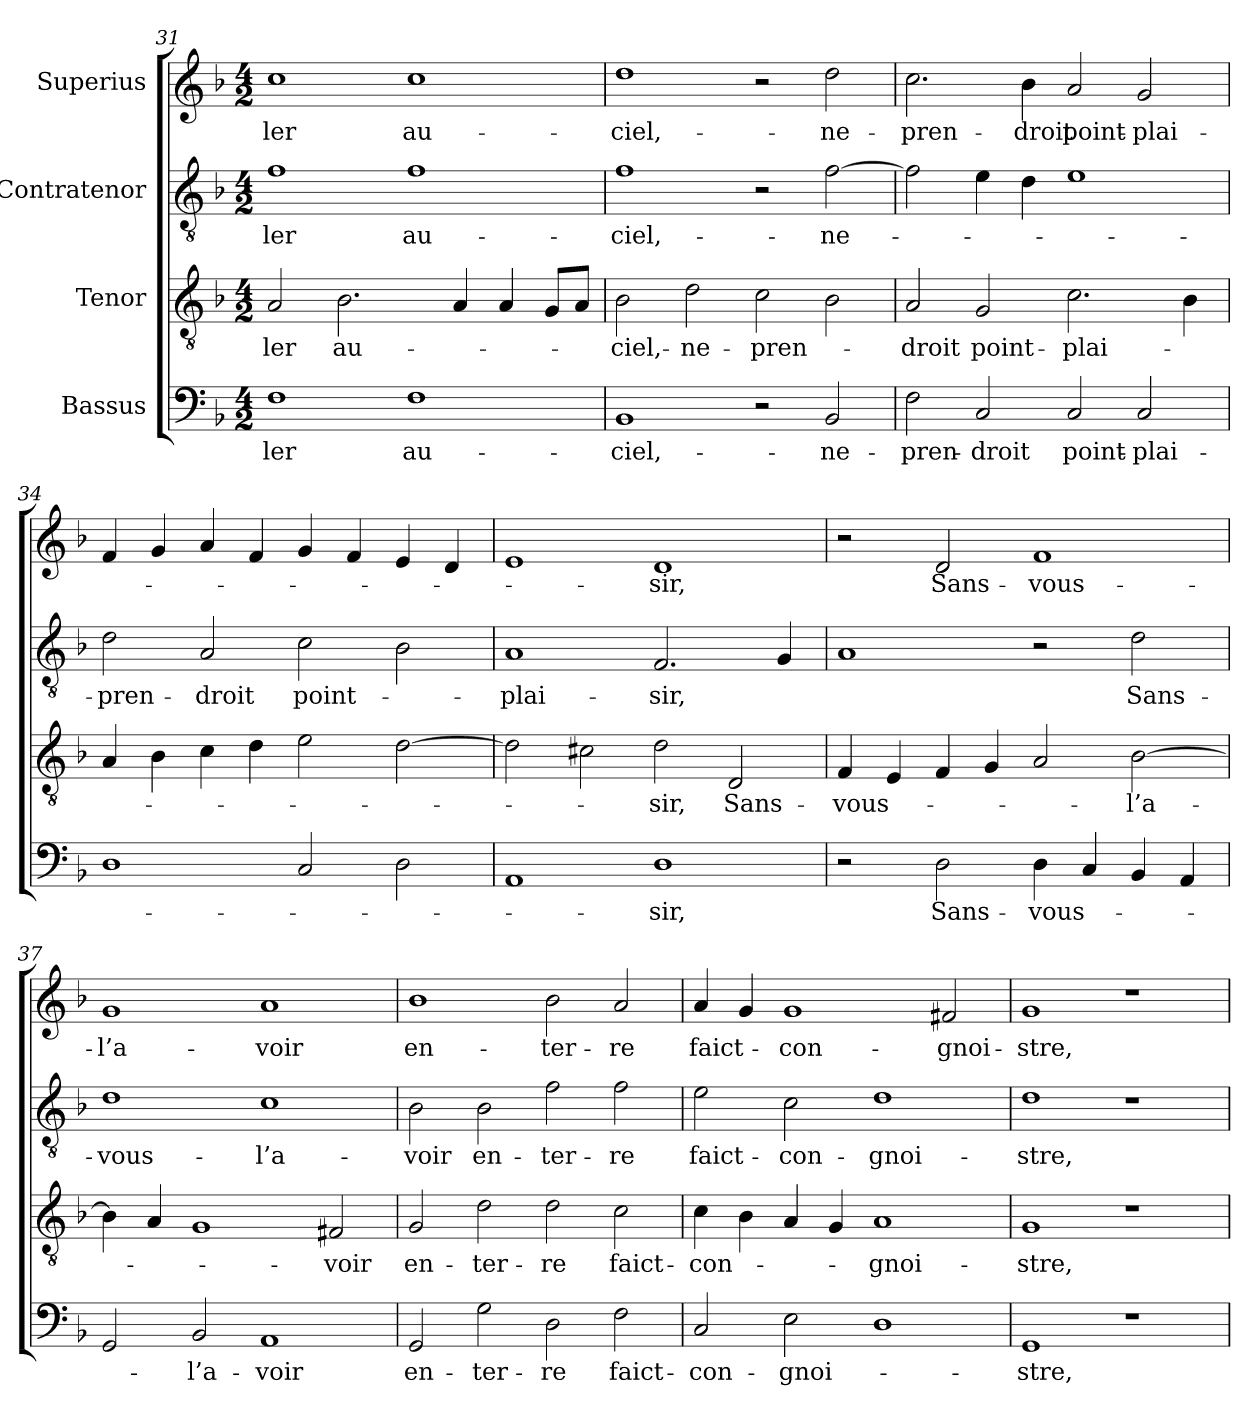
**kern	**text	**kern	**text	**kern	**text	**kern	**text
*part4	*part4	*part3	*part3	*part2	*part2	*part1	*part1
*staff4	*staff4	*staff3	*staff3	*staff2	*staff2	*staff1	*staff1
*I"Bassus	*	*I"Tenor	*	*I"Contratenor	*	*I"Superius	*
*clefF4	*	*clefGv2	*	*clefGv2	*	*clefG2	*
*k[b-]	*	*k[b-]	*	*k[b-]	*	*k[b-]	*
*M4/2	*	*M4/2	*	*M4/2	*	*M4/2	*
=31	=31	=31	=31	=31	=31	=31	=31
1F\	-ler	2A/	-ler	1f\	-ler	1cc\	-ler
.	.	2.B-\	au-	.	.	.	.
1F\	au-	.	.	1f\	au-	1cc\	au-
.	.	4A/	.	.	.	.	.
.	.	4A/	.	.	.	.	.
.	.	8G/L	.	.	.	.	.
.	.	8A/J	.	.	.	.	.
=32	=32	=32	=32	=32	=32	=32	=32
1BB-/	ciel,-	2B-\	ciel,-	1f\	ciel,-	1dd\	ciel,-
.	.	2d\	ne-	.	.	.	.
2r	.	2c\	pren-	2r	.	2r	.
2BB-/	ne-	2B-\	.	[2f\	ne-	2dd\	ne-
=33	=33	=33	=33	=33	=33	=33	=33
2F\	pren-	2A/	-droit	2f\]	.	2.cc\	pren-
2C/	-droit	2G/	point-	4e\	.	.	.
.	.	.	.	4d\	.	4b-\	-droit
2C/	point-	2.c\	plai-	1e\	.	2a/	point-
2C/	plai-	.	.	.	.	2g/	plai-
.	.	4B-\	.	.	.	.	.
=34	=34	=34	=34	=34	=34	=34	=34
1D\	.	4A/	.	2d\	pren-	4f/	.
.	.	4B-\	.	.	.	4g/	.
.	.	4c\	.	2A/	-droit	4a/	.
.	.	4d\	.	.	.	4f/	.
2C/	.	2e\	.	2c\	point-	4g/	.
.	.	.	.	.	.	4f/	.
2D\	.	[2d\	.	2B-\	.	4e/	.
.	.	.	.	.	.	4d/	.
=35	=35	=35	=35	=35	=35	=35	=35
1AA/	.	2d\]	.	1A/	plai-	1e/	.
.	.	2c#X\	.	.	.	.	.
1D\	-sir,	2d\	-sir,	2.F/	-sir,	1d/	-sir,
.	.	2D/	Sans-	.	.	.	.
.	.	.	.	4G/	.	.	.
=36	=36	=36	=36	=36	=36	=36	=36
2r	.	4F/	vous-	1A/	.	2r	.
.	.	4E/	.	.	.	.	.
2D\	Sans-	4F/	.	.	.	2d/	Sans-
.	.	4G/	.	.	.	.	.
4D\	vous-	2A/	.	2r	.	1f/	vous-
4C/	.	.	.	.	.	.	.
4BB-/	.	[2B-\	l’a-	2d\	Sans-	.	.
4AA/	.	.	.	.	.	.	.
=37	=37	=37	=37	=37	=37	=37	=37
2GG/	.	4B-\]	.	1d\	vous-	1g/	l’a-
.	.	4A/	.	.	.	.	.
2BB-/	l’a-	1G/	.	.	.	.	.
1AA/	-voir	.	.	1c\	l’a-	1a/	-voir
.	.	2F#X/	-voir	.	.	.	.
=38	=38	=38	=38	=38	=38	=38	=38
2GG/	en-	2G/	en-	2B-\	-voir	1b-\	en-
2G\	ter-	2d\	ter-	2B-\	en-	.	.
2D\	-re	2d\	-re	2f\	ter-	2b-\	ter-
2F\	faict-	2c\	faict-	2f\	-re	2a/	-re
=39	=39	=39	=39	=39	=39	=39	=39
2C/	con-	4c\	con-	2e\	faict-	4a/	faict-
.	.	4B-\	.	.	.	4g/	.
2E\	-gnoi-	4A/	.	2c\	con-	1g/	con-
.	.	4G/	.	.	.	.	.
1D\	.	1A/	-gnoi-	1d\	-gnoi-	.	.
.	.	.	.	.	.	2f#X/	-gnoi-
=40	=40	=40	=40	=40	=40	=40	=40
1GG/	-stre,	1G/	-stre,	1d\	-stre,	1g/	-stre,
1r	.	1r	.	1r	.	1r	.
=	=	=	=	=	=	=	=
*-	*-	*-	*-	*-	*-	*-	*-
